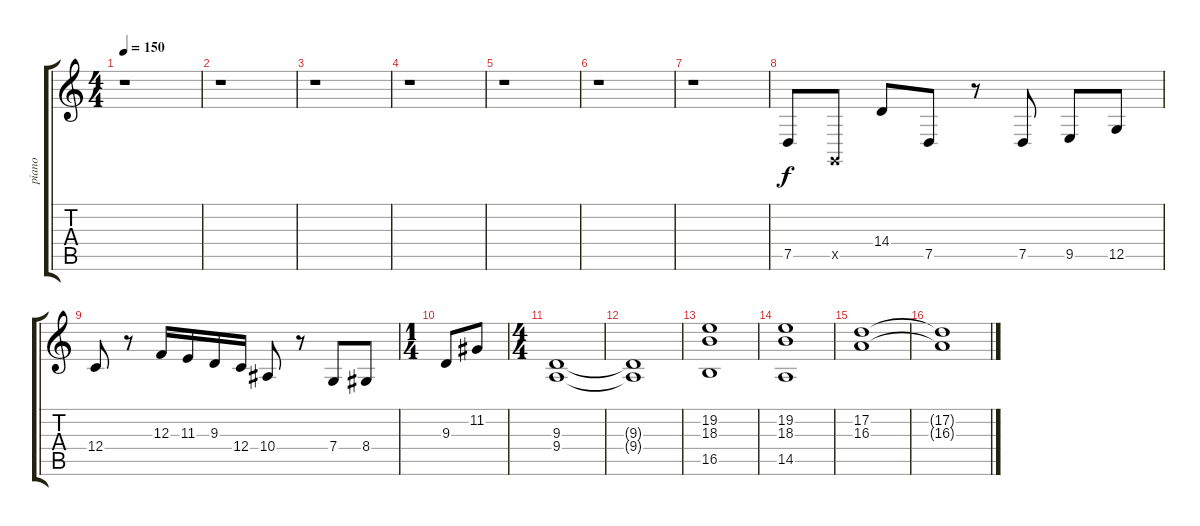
\track ("piano" "piano") {instrument acousticgrandpiano}
\staff {score tabs}
\tuning (D4 A3 F3 C3 G2 D2) {hide}
\ts (4 4)
\tempo 150
\clef g2
\ks c
r.1{dy f} |
r.1 |
r.1 |
r.1 |
r.1 |
r.1 |
r.1 |
7.5.8 0.5{x}.8 14.4.8 7.5.8 r.8 7.5.8 9.5.8 12.5.8 |
12.4.8 r.8 12.3.16 11.3.16 9.3.16 12.4.16 10.4.8 r.8 7.4.8 8.4.8 |
\ts (1 4)
9.3.8 11.2.8 |
\ts (4 4)
(9.3 9.4).1 |
(9.3{t} 9.4{t}).1 |
(19.2 18.3 16.5).1 |
(19.2 18.3 14.5).1 |
(17.2 16.3).1 |
(17.2{t} 16.3{t}).1
